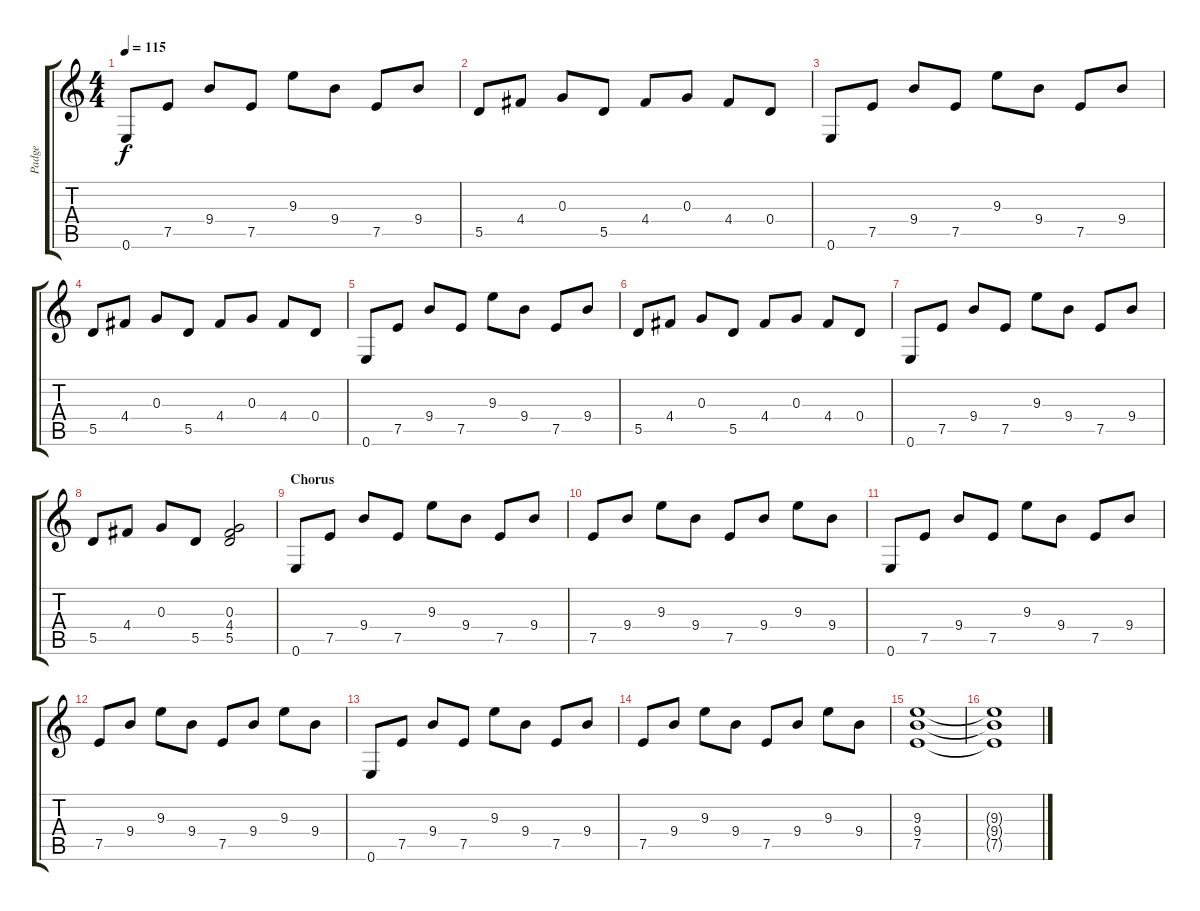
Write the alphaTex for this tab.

\track ("Padge" "Padge") {instrument distortionguitar}
\staff {score tabs}
\tuning (E4 B3 G3 D3 A2 E2) {hide}
\ts (4 4)
\tempo 115
\clef g2
\ks c
0.6.8{dy f} 7.5.8 9.4.8 7.5.8 9.3.8 9.4.8 7.5.8 9.4.8 |
5.5.8 4.4.8 0.3.8 5.5.8 4.4.8 0.3.8 4.4.8 0.4.8 |
0.6.8 7.5.8 9.4.8 7.5.8 9.3.8 9.4.8 7.5.8 9.4.8 |
5.5.8 4.4.8 0.3.8 5.5.8 4.4.8 0.3.8 4.4.8 0.4.8 |
0.6.8 7.5.8 9.4.8 7.5.8 9.3.8 9.4.8 7.5.8 9.4.8 |
5.5.8 4.4.8 0.3.8 5.5.8 4.4.8 0.3.8 4.4.8 0.4.8 |
0.6.8 7.5.8 9.4.8 7.5.8 9.3.8 9.4.8 7.5.8 9.4.8 |
5.5.8 4.4.8 0.3.8 5.5.8 (0.3 4.4 5.5).2 |
\section ("" "Chorus")
0.6.8 7.5.8 9.4.8 7.5.8 9.3.8 9.4.8 7.5.8 9.4.8 |
7.5.8 9.4.8 9.3.8 9.4.8 7.5.8 9.4.8 9.3.8 9.4.8 |
0.6.8 7.5.8 9.4.8 7.5.8 9.3.8 9.4.8 7.5.8 9.4.8 |
7.5.8 9.4.8 9.3.8 9.4.8 7.5.8 9.4.8 9.3.8 9.4.8 |
0.6.8 7.5.8 9.4.8 7.5.8 9.3.8 9.4.8 7.5.8 9.4.8 |
7.5.8 9.4.8 9.3.8 9.4.8 7.5.8 9.4.8 9.3.8 9.4.8 |
(9.3 9.4 7.5).1 |
(9.3{t} 9.4{t} 7.5{t}).1
